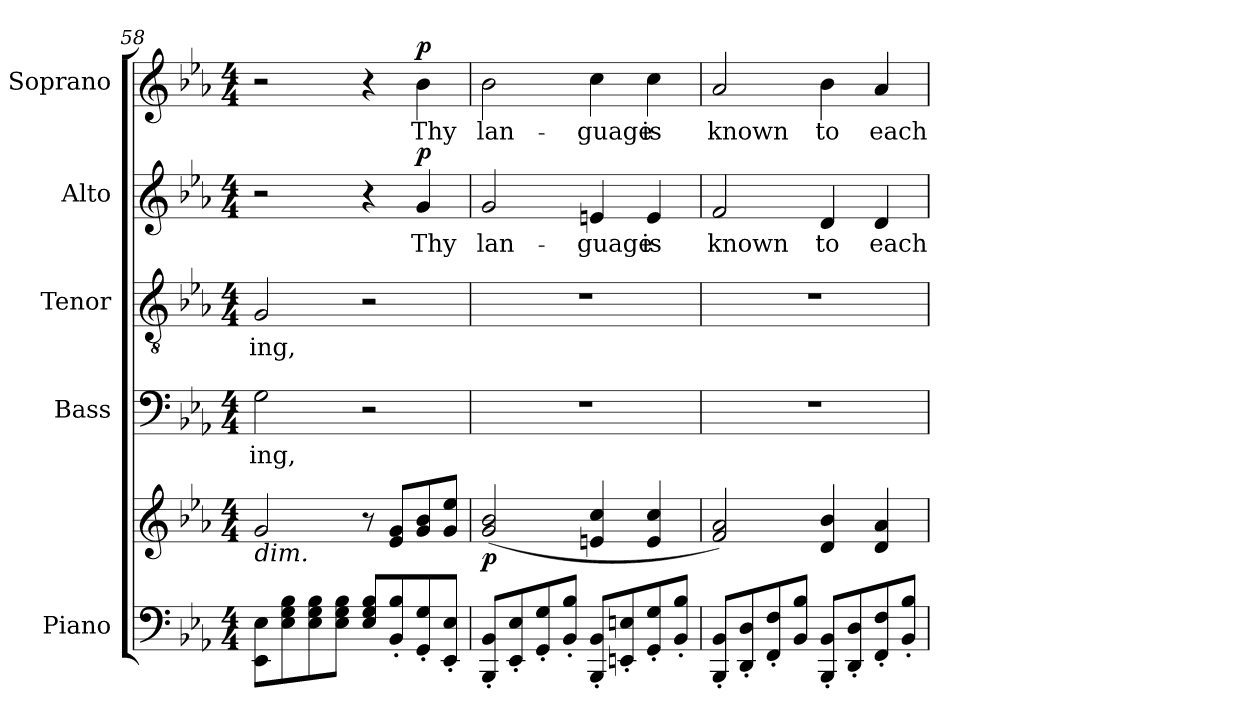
**kern	**kern	**dynam	**kern	**text	**kern	**text	**kern	**text	**dynam	**kern	**text	**dynam
*part5	*part5	*part5	*part4	*part4	*part3	*part3	*part2	*part2	*part2	*part1	*part1	*part1
*staff6	*staff5	*staff5/6	*staff4	*staff4	*staff3	*staff3	*staff2	*staff2	*staff2	*staff1	*staff1	*staff1
*I"Piano	*	*	*I"Bass	*	*I"Tenor	*	*I"Alto	*	*	*I"Soprano	*	*
*I'Pno.	*	*	*I'B.	*	*I'T.	*	*I'A.	*	*	*I'S.	*	*
*clefF4	*clefG2	*	*clefF4	*	*clefGv2	*	*clefG2	*	*	*clefG2	*	*
*	*	*	*	*	*ITrd7c12	*	*	*	*	*	*	*
*k[b-e-a-]	*k[b-e-a-]	*	*k[b-e-a-]	*	*k[b-e-a-]	*	*k[b-e-a-]	*	*	*k[b-e-a-]	*	*
*E-:	*E-:	*	*E-:	*	*E-:	*	*E-:	*	*	*E-:	*	*
*M4/4	*M4/4	*	*M4/4	*	*M4/4	*	*M4/4	*	*	*M4/4	*	*
=58	=58	=58	=58	=58	=58	=58	=58	=58	=58	=58	=58	=58
!	!	!	!	!LO:LY:b:color=#000000	!	!	!	!	!	!	!	!
!	!LO:TX:b:i:t=dim.	!	!	!	!	!	!	!	!	!	!	!
!	!	!	!	!	!	!LO:LY:b:color=#000000	!	!	!	!	!	!
8EE-i\ 8E-iL	2gi/	.	2Gi\	-ing,	2GGi/	-ing,	2r	.	.	2r	.	.
8E-i\ 8Gi 8B-i	.	.	.	.	.	.	.	.	.	.	.	.
8E-i\ 8Gi 8B-i	.	.	.	.	.	.	.	.	.	.	.	.
8E-i\ 8Gi 8B-iJ	.	.	.	.	.	.	.	.	.	.	.	.
8E-i/ 8Gi 8B-iL	8r	.	2r	.	2r	.	4r	.	.	4r	.	.
8BB-i/' 8B-i'	8e-i/ 8giL	.	.	.	.	.	.	.	.	.	.	.
!	!	!	!	!	!	!	!	!LO:LY:b:color=#000000	!	!	!	!
!	!	!	!	!	!	!	!	!	!	!	!LO:LY:b:color=#000000	!
8GGi/' 8Gi'	8gi/ 8b-i	.	.	.	.	.	4gi/	Thy	p	4b-i\	Thy	p
8EE-i/' 8E-i'J	8gi/ 8ee-iJ	.	.	.	.	.	.	.	.	.	.	.
=59	=59	=59	=59	=59	=59	=59	=59	=59	=59	=59	=59	=59
!	!	!	!	!	!	!	!	!LO:LY:b:color=#000000	!	!	!	!
!	!	!	!	!	!	!	!	!	!	!	!LO:LY:b:color=#000000	!
8BBB-i/' 8BB-i'L	(2gi/ 2b-i	p	1r	.	1r	.	2gi/	lan-	.	2b-i\	lan-	.
8EE-i/' 8E-i'	.	.	.	.	.	.	.	.	.	.	.	.
8GGi/' 8Gi'	.	.	.	.	.	.	.	.	.	.	.	.
8BB-i/' 8B-i'J	.	.	.	.	.	.	.	.	.	.	.	.
!	!	!	!	!	!	!	!	!LO:LY:b:color=#000000	!	!	!	!
!	!	!	!	!	!	!	!	!	!	!	!LO:LY:b:color=#000000	!
8BBB-i/' 8BB-i'L	4eni/ 4cci	.	.	.	.	.	4eni/	-guage	.	4cci\	-guage	.
8EEni/' 8Eni'	.	.	.	.	.	.	.	.	.	.	.	.
!	!	!	!	!	!	!	!	!LO:LY:b:color=#000000	!	!	!	!
!	!	!	!	!	!	!	!	!	!	!	!LO:LY:b:color=#000000	!
8GGi/' 8Gi'	4ei/ 4cci	.	.	.	.	.	4ei/	is	.	4cci\	is	.
8BB-i/' 8B-i'J	.	.	.	.	.	.	.	.	.	.	.	.
!!LO:LB:g=z
=60	=60	=60	=60	=60	=60	=60	=60	=60	=60	=60	=60	=60
!	!	!	!	!	!	!	!	!LO:LY:b:color=#000000	!	!	!	!
!	!	!	!	!	!	!	!	!	!	!	!LO:LY:b:color=#000000	!
8BBB-i/' 8BB-i'L	2fi/ 2a-i)	.	1r	.	1r	.	2fi/	known	.	2a-i/	known	.
8DDi/' 8Di'	.	.	.	.	.	.	.	.	.	.	.	.
8FFi/' 8Fi'	.	.	.	.	.	.	.	.	.	.	.	.
8BB-i/ 8B-iJ	.	.	.	.	.	.	.	.	.	.	.	.
!	!	!	!	!	!	!	!	!LO:LY:b:color=#000000	!	!	!	!
!	!	!	!	!	!	!	!	!	!	!	!LO:LY:b:color=#000000	!
8BBB-i/' 8BB-i'L	4di/ 4b-i	.	.	.	.	.	4di/	to	.	4b-i\	to	.
8DDi/' 8Di'	.	.	.	.	.	.	.	.	.	.	.	.
!	!	!	!	!	!	!	!	!LO:LY:b:color=#000000	!	!	!	!
!	!	!	!	!	!	!	!	!	!	!	!LO:LY:b:color=#000000	!
8FFi/' 8Fi'	4di/ 4a-i	.	.	.	.	.	4di/	each	.	4a-i/	each	.
8BB-i/' 8B-i'J	.	.	.	.	.	.	.	.	.	.	.	.
=	=	=	=	=	=	=	=	=	=	=	=	=
*-	*-	*-	*-	*-	*-	*-	*-	*-	*-	*-	*-	*-
